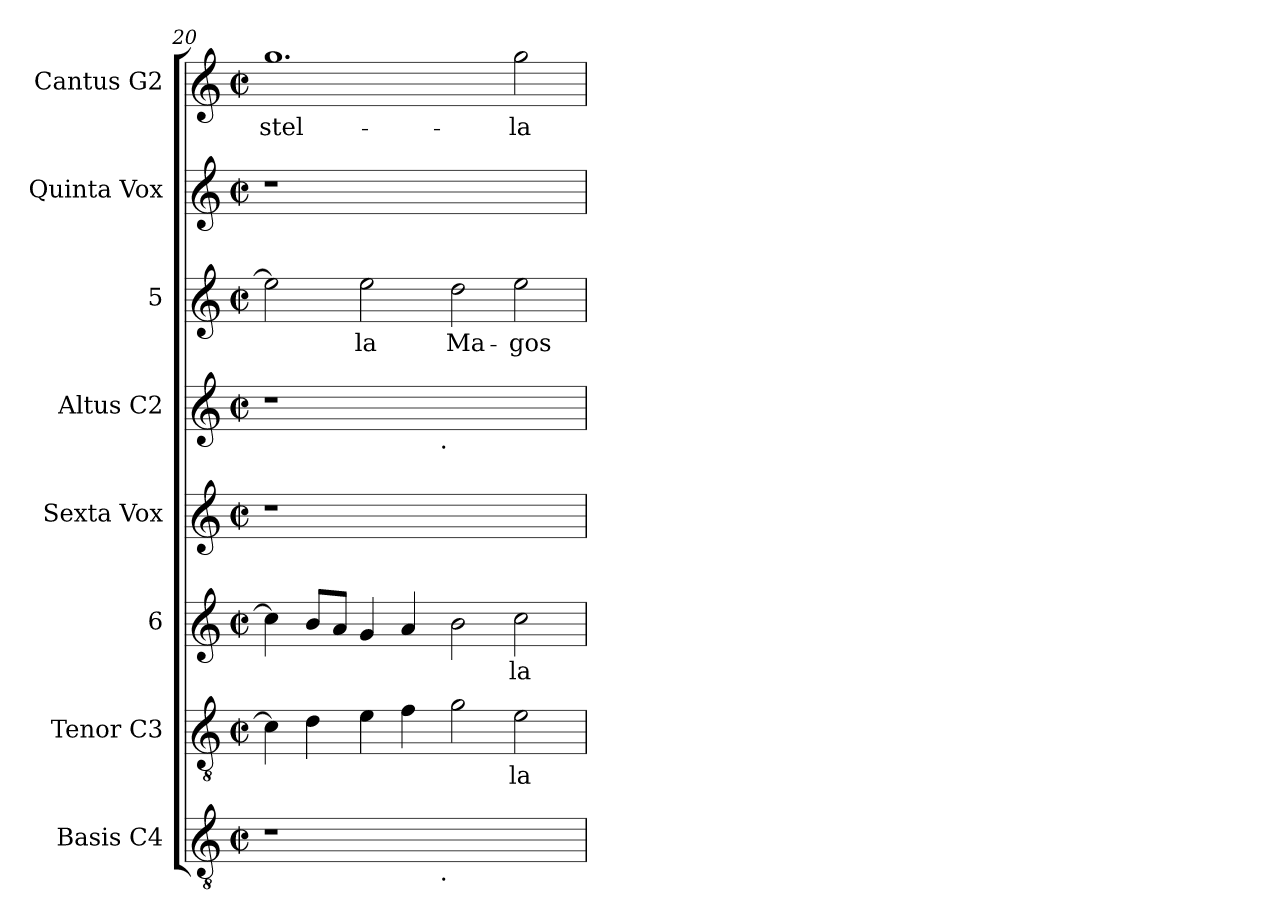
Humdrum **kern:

**kern	**kern	**text	**kern	**text	**kern	**kern	**kern	**text	**kern	**kern	**text
*part8	*part7	*part7	*part6	*part6	*part5	*part4	*part3	*part3	*part2	*part1	*part1
*staff8	*staff7	*staff7	*staff6	*staff6	*staff5	*staff4	*staff3	*staff3	*staff2	*staff1	*staff1
*I"Basis  C4	*I"Tenor  C3	*	*I"6	*	*I"Sexta  Vox	*I"Altus  C2	*I"5	*	*I"Quinta  Vox	*I"Cantus  G2	*
*I'B	*I'T	*	*	*	*	*I'A	*	*	*	*I'C	*
*clefGv2	*clefGv2	*	*clefG2	*	*clefG2	*clefG2	*clefG2	*	*clefG2	*clefG2	*
*k[]	*k[]	*	*k[]	*	*k[]	*k[]	*k[]	*	*k[]	*k[]	*
*C:	*C:	*	*C:	*	*C:	*C:	*C:	*	*C:	*C:	*
*M2/2	*M2/2	*	*M2/2	*	*M2/2	*M2/2	*M2/2	*	*M2/2	*M2/2	*
*met(c|)	*met(c|)	*	*met(c|)	*	*met(c|)	*met(c|)	*met(c|)	*	*met(c|)	*met(c|)	*
=20	=20	=20	=20	=20	=20	=20	=20	=20	=20	=20	=20
!	!	!LO:LY:b:cj	!	!LO:LY:b:cj	!	!	!	!LO:LY:b:cj	!	!	!LO:LY:b:cj
*^	*	*	*	*	*	*^	*	*	*	*	*
1r	2ryy	4c\]	--	4cc\]	--	1r	1r	2ryy	2ee\]	--	1r	1.gg	stel-
!	!	!	!LO:LY:b:cj	!	!LO:LY:b:cj	!	!	!	!	!	!	!	!
.	.	4d\	--	8b/L	--	.	.	.	.	.	.	.	.
!	!	!	!	!	!LO:LY:b:cj	!	!	!	!	!	!	!	!
.	.	.	.	8a/J	--	.	.	.	.	.	.	.	.
!	!	!	!LO:LY:b:cj	!	!LO:LY:b:cj	!	!	!	!	!LO:LY:b:cj	!	!	!
.	4...ryy	4e\	--	4g/	--	.	.	4...ryy	2ee\	-la	.	.	.
!	!	!	!LO:LY:b:cj	!	!LO:LY:b:cj	!	!	!	!	!	!	!	!
.	.	4f\	--	4a/	--	.	.	.	.	.	.	.	.
!	!	!	!	!	!	!	!	!LO:TX:b:t=.	!	!	!	!	!
!	!LO:TX:b:t=.	!	!	!	!	!	!	!	!	!	!	!	!
.	1ryy	.	.	.	.	.	.	1ryy	.	.	.	.	.
!	!	!	!LO:LY:b:cj	!	!LO:LY:b:cj	!	!	!	!	!LO:LY:b:cj	!	!	!
1ryy	.	2g\	--	2b\	--	1ryy	1ryy	.	2dd\	Ma-	1ryy	.	.
!	!	!	!LO:LY:b:cj	!	!LO:LY:b:cj	!	!	!	!	!LO:LY:b:cj	!	!	!LO:LY:b:cj
.	.	2e\	-la	2cc\	-la	.	.	.	2ee\	-gos	.	2gg\	-la
.	32ryy	.	.	.	.	.	.	32ryy	.	.	.	.	.
*v	*v	*	*	*	*	*	*v	*v	*	*	*	*	*
=	=	=	=	=	=	=	=	=	=	=	=
*-	*-	*-	*-	*-	*-	*-	*-	*-	*-	*-	*-
